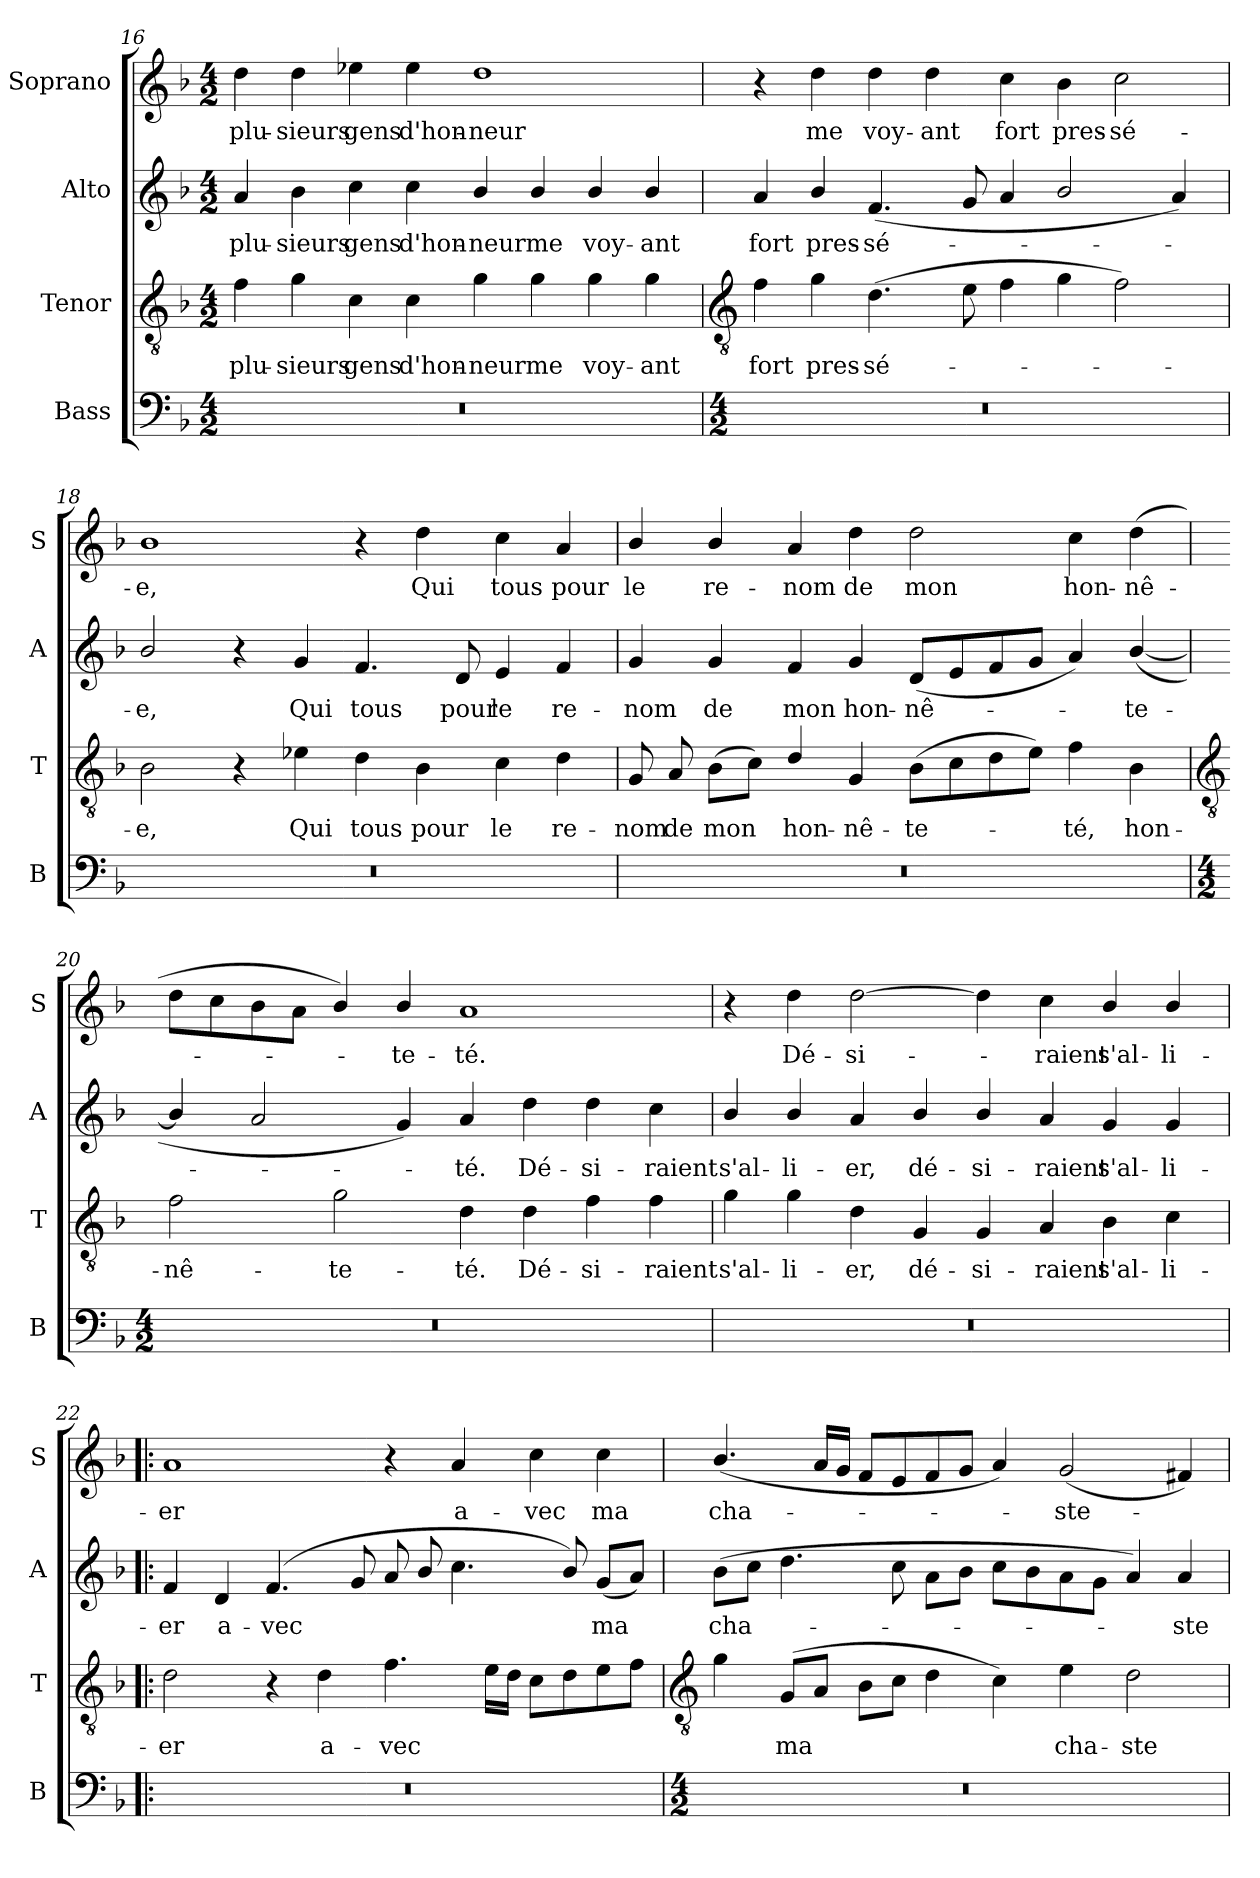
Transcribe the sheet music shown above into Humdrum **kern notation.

**kern	**kern	**text	**kern	**text	**kern	**text
*part4	*part3	*part3	*part2	*part2	*part1	*part1
*staff4	*staff3	*staff3	*staff2	*staff2	*staff1	*staff1
*I"Bass	*I"Tenor	*	*I"Alto	*	*I"Soprano	*
*I'B	*I'T	*	*I'A	*	*I'S	*
*clefF4	*clefGv2	*	*clefG2	*	*clefG2	*
*k[b-]	*k[b-]	*	*k[b-]	*	*k[b-]	*
*F:	*F:	*	*F:	*	*F:	*
*M4/2	*M4/2	*	*M4/2	*	*M4/2	*
=16	=16	=16	=16	=16	=16	=16
!	!	!LO:LY:b	!	!LO:LY:b	!	!LO:LY:b
0r	4f	plu-	4a	plu-	4dd	plu-
!	!	!LO:LY:b	!	!LO:LY:b	!	!LO:LY:b
.	4g	-sieurs	4b-	-sieurs	4dd	-sieurs
!	!	!LO:LY:b	!	!LO:LY:b	!	!LO:LY:b
.	4c	gens	4cc	gens	4ee-X	gens
!	!	!LO:LY:b	!	!LO:LY:b	!	!LO:LY:b
.	4c	d'hon-	4cc	d'hon-	4ee-	d'hon-
!	!	!LO:LY:b	!	!LO:LY:b	!	!LO:LY:b
.	4g	-neur	4b-/	-neur	1dd	-neur
!	!	!LO:LY:b	!	!LO:LY:b	!	!
.	4g	me	4b-/	me	.	.
!	!	!LO:LY:b	!	!LO:LY:b	!	!
.	4g	voy-	4b-/	voy-	.	.
!	!	!LO:LY:b	!	!LO:LY:b	!	!
.	4g	-ant	4b-/	-ant	.	.
!!LO:LB:g=z
=17	=17	=17	=17	=17	=17	=17
*	*clefGv2	*	*	*	*	*
*M4/2	*	*	*	*	*	*
!	!	!LO:LY:b	!	!LO:LY:b	!	!
0r	4f	fort	4a	fort	4r	.
!	!	!LO:LY:b	!	!LO:LY:b	!	!LO:LY:b
.	4g	pres-	4b-/	pres-	4dd	me
!	!	!LO:LY:b	!	!LO:LY:b	!	!LO:LY:b
.	(>4.d	-sé-	(<4.f	-sé-	4dd	voy-
!	!	!	!	!	!	!LO:LY:b
.	.	.	.	.	4dd	-ant
.	8e	.	8g	.	.	.
!	!	!	!	!	!	!LO:LY:b
.	4f	.	4a	.	4cc	fort
!	!	!	!	!	!	!LO:LY:b
.	4g	.	2b-/	.	4b-	pres-
!	!	!	!	!	!	!LO:LY:b
.	2f)	.	.	.	2cc	-sé-
.	.	.	4a)	.	.	.
=18	=18	=18	=18	=18	=18	=18
!	!	!LO:LY:b	!	!LO:LY:b	!	!LO:LY:b
0r	2B-	e,	2b-/	e,	1b-	-e,
.	4r	.	4r	.	.	.
!	!	!LO:LY:b	!	!LO:LY:b	!	!
.	4e-X	Qui	4g	Qui	.	.
!	!	!LO:LY:b	!	!LO:LY:b	!	!
.	4d	tous	4.f	tous	4r	.
!	!	!LO:LY:b	!	!	!	!LO:LY:b
.	4B-	pour	.	.	4dd	Qui
!	!	!	!	!LO:LY:b	!	!
.	.	.	8d	pour	.	.
!	!	!LO:LY:b	!	!LO:LY:b	!	!LO:LY:b
.	4c	le	4e	le	4cc	tous
!	!	!LO:LY:b	!	!LO:LY:b	!	!LO:LY:b
.	4d	re-	4f	re-	4a	pour
=19	=19	=19	=19	=19	=19	=19
!	!	!LO:LY:b	!	!LO:LY:b	!	!LO:LY:b
0r	8G	-nom	4g	-nom	4b-/	le
!	!	!LO:LY:b	!	!	!	!
.	8A	de	.	.	.	.
!	!	!LO:LY:b	!	!LO:LY:b	!	!LO:LY:b
.	(>8B-L	mon	4g	de	4b-/	re-
.	8cJ)	.	.	.	.	.
!	!	!LO:LY:b	!	!LO:LY:b	!	!LO:LY:b
.	4d/	hon-	4f	mon	4a	-nom
!	!	!LO:LY:b	!	!LO:LY:b	!	!LO:LY:b
.	4G	-nê-	4g	hon-	4dd	de
!	!	!LO:LY:b	!	!LO:LY:b	!	!LO:LY:b
.	(>8B-L	-te-	(<8dL	-nê-	2dd	mon
.	8c	.	8e	.	.	.
.	8d	.	8f	.	.	.
.	8eJ)	.	8gJ	.	.	.
!	!	!LO:LY:b	!	!	!	!LO:LY:b
.	4f	té,	4a)	.	4cc	hon-
!	!	!LO:LY:b	!	!LO:LY:b	!	!LO:LY:b
.	4B-	hon-	(<[4b-/	te-	(>4dd	-nê-
!!LO:LB:g=z
=20	=20	=20	=20	=20	=20	=20
*	*clefGv2	*	*	*	*	*
*M4/2	*	*	*	*	*	*
!	!	!LO:LY:b	!	!	!	!
0r	2f	-nê-	4b-/]	.	8ddL	.
.	.	.	.	.	8cc	.
.	.	.	2a	.	8b-	.
.	.	.	.	.	8aJ	.
!	!	!LO:LY:b	!	!	!	!
.	2g	-te-	.	.	4b-/)	.
!	!	!	!	!	!	!LO:LY:b
.	.	.	4g)	.	4b-/	te-
!	!	!LO:LY:b	!	!LO:LY:b	!	!LO:LY:b
.	4d	-té.	4a	té.	1a	-té.
!	!	!LO:LY:b	!	!LO:LY:b	!	!
.	4d	Dé-	4dd	Dé-	.	.
!	!	!LO:LY:b	!	!LO:LY:b	!	!
.	4f	-si-	4dd	-si-	.	.
!	!	!LO:LY:b	!	!LO:LY:b	!	!
.	4f	-raient	4cc	-raient	.	.
=21	=21	=21	=21	=21	=21	=21
!	!	!LO:LY:b	!	!LO:LY:b	!	!
0r	4g	s'al-	4b-/	s'al-	4r	.
!	!	!LO:LY:b	!	!LO:LY:b	!	!LO:LY:b
.	4g	-li-	4b-/	-li-	4dd	Dé-
!	!	!LO:LY:b	!	!LO:LY:b	!	!LO:LY:b
.	4d	-er,	4a	-er,	[2dd	-si-
!	!	!LO:LY:b	!	!LO:LY:b	!	!
.	4G	dé-	4b-/	dé-	.	.
!	!	!LO:LY:b	!	!LO:LY:b	!	!
.	4G	-si-	4b-/	-si-	4dd]	.
!	!	!LO:LY:b	!	!LO:LY:b	!	!LO:LY:b
.	4A	-raient	4a	-raient	4cc	raient
!	!	!LO:LY:b	!	!LO:LY:b	!	!LO:LY:b
.	4B-	s'al-	4g	s'al-	4b-/	s'al-
!	!	!LO:LY:b	!	!LO:LY:b	!	!LO:LY:b
.	4c	-li-	4g	-li-	4b-/	-li-
=22!|:	=22!|:	=22!|:	=22!|:	=22!|:	=22!|:	=22!|:
!	!	!LO:LY:b	!	!LO:LY:b	!	!LO:LY:b
0r	2d	-er	4f	-er	1a	-er
!	!	!	!	!LO:LY:b	!	!
.	.	.	4d	a-	.	.
!	!	!	!	!LO:LY:b	!	!
.	4r	.	(<4.f	-vec	.	.
!	!	!LO:LY:b	!	!	!	!
.	4d	a-	.	.	.	.
.	.	.	8g	.	.	.
!	!	!LO:LY:b	!	!	!	!
.	4.f	-vec	8a	.	4r	.
.	.	.	8b-/	.	.	.
!	!	!	!	!	!	!LO:LY:b
.	.	.	4.cc\	.	4a	a-
.	16eLL	.	.	.	.	.
.	16dJJ	.	.	.	.	.
!	!	!	!	!	!	!LO:LY:b
.	8cL	.	.	.	4cc	-vec
.	8d	.	8b-/)	.	.	.
!	!	!	!	!LO:LY:b	!	!LO:LY:b
.	8e	.	(<8gL	ma	4cc	ma
.	8fJ	.	8aJ)	.	.	.
!!LO:LB:g=z
=23	=23	=23	=23	=23	=23	=23
*	*clefGv2	*	*	*	*	*
*M4/2	*	*	*	*	*	*
!	!	!	!	!LO:LY:b	!	!LO:LY:b
0r	4g	.	(>8b-L	cha-	(<4.b-/	cha-
.	.	.	8ccJ	.	.	.
!	!	!LO:LY:b	!	!	!	!
.	(<8G/L	ma	4.dd	.	.	.
.	8A/J	.	.	.	16aLL	.
.	.	.	.	.	16gJJ	.
.	8B-L	.	.	.	8fL	.
.	8cJ	.	8cc	.	8e	.
.	4d	.	8a\L	.	8f	.
.	.	.	8b-\J	.	8gJ	.
.	4c)	.	8cc\L	.	4a)	.
.	.	.	8b-\	.	.	.
!	!	!LO:LY:b	!	!	!	!LO:LY:b
.	4e	cha-	8a\	.	(<2g	ste-
.	.	.	8g\J	.	.	.
!	!	!LO:LY:b	!	!	!	!
.	2d	-ste-	4a)	.	.	.
!	!	!	!	!LO:LY:b	!	!
.	.	.	4a	ste-	4f#)	.
=	=	=	=	=	=	=
*-	*-	*-	*-	*-	*-	*-
